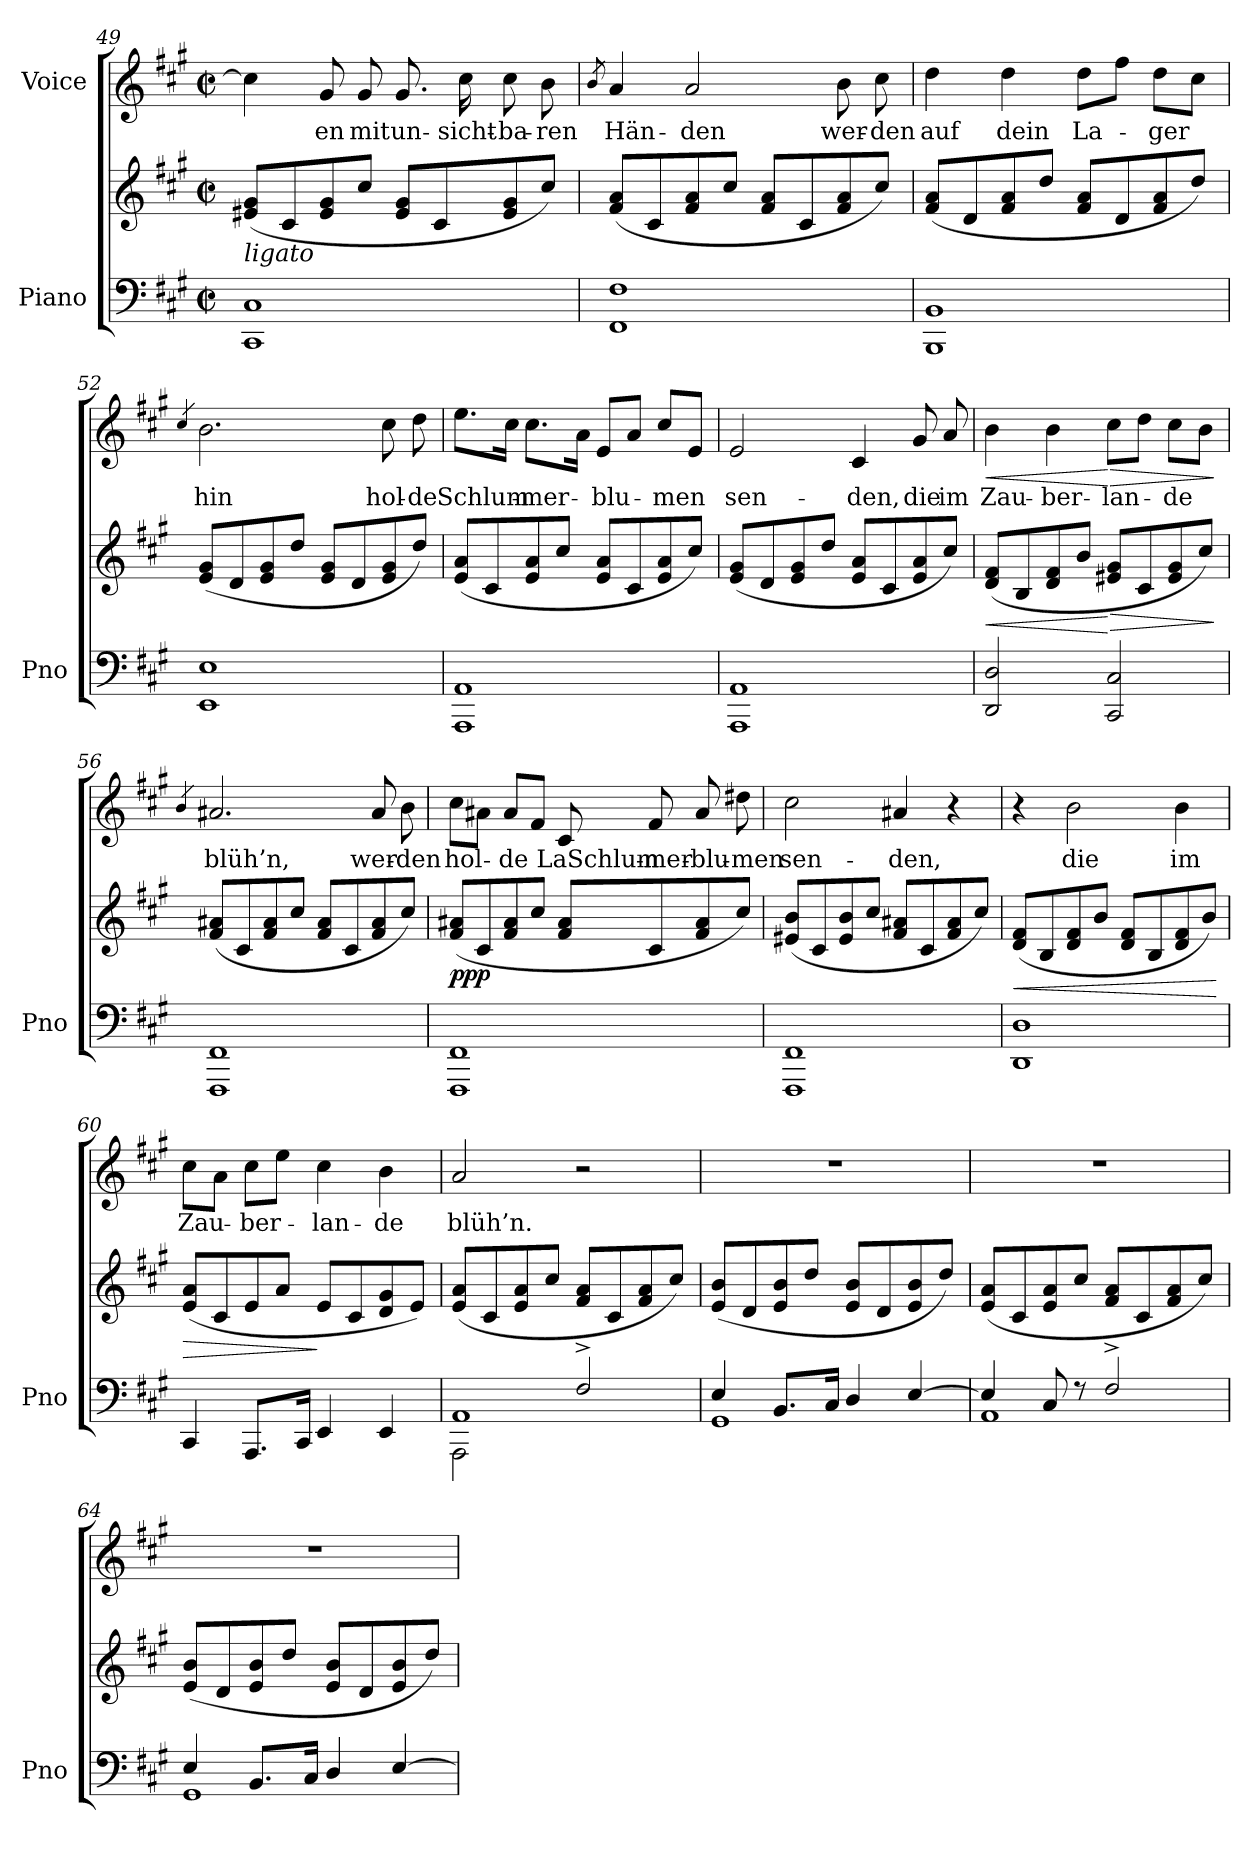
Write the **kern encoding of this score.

**kern	**kern	**dynam	**kern	**text	**dynam
*part2	*part2	*part2	*part1	*part1	*part1
*staff3	*staff2	*staff2/3	*staff1	*staff1	*staff1
*I"Piano	*	*	*I"Voice	*	*
*I'Pno	*	*	*	*	*
*clefF4	*clefG2	*	*clefG2	*	*
*k[f#c#g#]	*k[f#c#g#]	*	*k[f#c#g#]	*	*
*M2/2	*M2/2	*	*M2/2	*	*
*met(c|)	*met(c|)	*	*met(c|)	*	*
=49	=49	=49	=49	=49	=49
!	!LO:TX:b:i:t=ligato	!	!	!	!
1CC# 1C#	(8e#X/ 8g#/L	.	4cc#\]	.	.
.	8c#/	.	.	.	.
!	!	!	!	!LO:LY:b	!
.	8e#/ 8g#/	.	8g#/	-en	.
!	!	!	!	!LO:LY:b	!
.	8cc#/J	.	8g#/	mit	.
!	!	!	!	!LO:LY:b	!
.	8e#/ 8g#/L	.	8.g#/	un-	.
.	8c#/	.	.	.	.
!	!	!	!	!LO:LY:b	!
.	.	.	16cc#\	-sicht-	.
!	!	!	!	!LO:LY:b	!
.	8e#/ 8g#/	.	8cc#\	-ba-	.
!	!	!	!	!LO:LY:b	!
.	8cc#/J)	.	8b\	-ren	.
=50	=50	=50	=50	=50	=50
.	.	.	8qb/	.	.
!	!	!	!	!LO:LY:b	!
1FF# 1F#	(8f#/ 8a/L	.	4a/	Hän-	.
.	8c#/	.	.	.	.
!	!	!	!	!LO:LY:b	!
.	8f#/ 8a/	.	2a/	-den	.
.	8cc#/J	.	.	.	.
.	8f#/ 8a/L	.	.	.	.
.	8c#/	.	.	.	.
!	!	!	!	!LO:LY:b	!
.	8f#/ 8a/	.	8b\	wer-	.
!	!	!	!	!LO:LY:b	!
.	8cc#/J)	.	8cc#\	-den	.
=51	=51	=51	=51	=51	=51
!	!	!	!	!LO:LY:b	!
1BBB 1BB	(8f#/ 8a/L	.	4dd\	auf	.
.	8d/	.	.	.	.
!	!	!	!	!LO:LY:b	!
.	8f#/ 8a/	.	4dd\	dein	.
.	8dd/J	.	.	.	.
!	!	!	!	!LO:LY:b	!
.	8f#/ 8a/L	.	8dd\L	La-	.
.	8d/	.	8ff#\J	.	.
!	!	!	!	!LO:LY:b	!
.	8f#/ 8a/	.	8dd\L	-ger	.
.	8dd/J)	.	8cc#\J	.	.
!!LO:LB:g=z
=52	=52	=52	=52	=52	=52
.	.	.	4qcc#/	.	.
!	!	!	!	!LO:LY:b	!
1EE 1E	(8e/ 8g#/L	.	2.b\	hin	.
.	8d/	.	.	.	.
.	8e/ 8g#/	.	.	.	.
.	8dd/J	.	.	.	.
.	8e/ 8g#/L	.	.	.	.
.	8d/	.	.	.	.
!	!	!	!	!LO:LY:b	!
.	8e/ 8g#/	.	8cc#\	hol-	.
!	!	!	!	!LO:LY:b	!
.	8dd/J)	.	8dd\	-de	.
=53	=53	=53	=53	=53	=53
!	!	!	!	!LO:LY:b	!
1AAA 1AA	(8e/ 8a/L	.	8.ee\L	Schlum-	.
.	8c#/	.	.	.	.
.	.	.	16cc#\Jk	.	.
!	!	!	!	!LO:LY:b	!
.	8e/ 8a/	.	8.cc#\L	-mer-	.
.	8cc#/J	.	.	.	.
.	.	.	16a\Jk	.	.
!	!	!	!	!LO:LY:b	!
.	8e/ 8a/L	.	8e/L	-blu-	.
.	8c#/	.	8a/J	.	.
!	!	!	!	!LO:LY:b	!
.	8e/ 8a/	.	8cc#/L	-men	.
.	8cc#/J)	.	8e/J	.	.
=54	=54	=54	=54	=54	=54
!	!	!	!	!LO:LY:b	!
1AAA 1AA	(8e/ 8g#/L	.	2e/	sen-	.
.	8d/	.	.	.	.
.	8e/ 8g#/	.	.	.	.
.	8dd/J	.	.	.	.
!	!	!	!	!LO:LY:b	!
.	8e/ 8a/L	.	4c#/	-den,	.
.	8c#/	.	.	.	.
!	!	!	!	!LO:LY:b	!
.	8e/ 8a/	.	8g#/	die	.
!	!	!	!	!LO:LY:b	!
.	8cc#/J)	.	8a/	im	.
=55	=55	=55	=55	=55	=55
!	!	!LO:HP:b	!	!LO:LY:b	!LO:HP:b
2DD/ 2D/	(8d/ 8f#/L	<	4b\	Zau-	<
.	8B/	.	.	.	.
!	!	!	!	!LO:LY:b	!
.	8d/ 8f#/	.	4b\	ber-	.
.	8b/J	.	.	.	.
!	!	!LO:HP:n=1:b	!	!LO:LY:b	!LO:HP:n=1:b
2CC#/ 2C#/	8e#X/ 8g#/L	[ >	8cc#\L	-lan-	[ >
.	8c#/	.	8dd\J	.	.
!	!	!	!	!LO:LY:b	!
.	8e#/ 8g#/	.	8cc#\L	-de	.
.	8cc#/J)	.	8b\J	.	.
.	.	]	.	.	]
!!LO:LB:g=z
=56	=56	=56	=56	=56	=56
.	.	.	4qb/	.	.
!	!	!	!	!LO:LY:b	!
1FFF# 1FF#	(8f#/ 8a#X/L	.	2.a#X/	blüh’n,	.
.	8c#/	.	.	.	.
.	8f#/ 8a#/	.	.	.	.
.	8cc#/J	.	.	.	.
.	8f#/ 8a#/L	.	.	.	.
.	8c#/	.	.	.	.
!	!	!	!	!LO:LY:b	!
.	8f#/ 8a#/	.	8a#/	wer-	.
!	!	!	!	!LO:LY:b	!
.	8cc#/J)	.	8b\	-den	.
=57	=57	=57	=57	=57	=57
!	!	!LO:DY:b	!	!LO:LY:b	!
1FFF# 1FF#	(8f#/ 8a#X/L	ppp	8cc#\L	hol-	.
.	8c#/	.	8a#X\J	.	.
!	!	!	!	!LO:LY:b	!
.	8f#/ 8a#/	.	8a#/L	-de	.
.	8cc#/J	.	8f#/J	.	.
!	!	!	!	!LO:LY:b	!
.	8f#/ 8a#/L	.	8c#/	LaSchlum-	.
!	!	!	!	!LO:LY:b	!
.	8c#/	.	8f#/	-mer-	.
!	!	!	!	!LO:LY:b	!
.	8f#/ 8a#/	.	8a#/	-blu-	.
!	!	!	!	!LO:LY:b	!
.	8cc#/J)	.	8dd#X\	-men	.
=58	=58	=58	=58	=58	=58
!	!	!	!	!LO:LY:b	!
1FFF# 1FF#	(8e#X/ 8b/L	.	2cc#\	sen-	.
.	8c#/	.	.	.	.
.	8e#/ 8b/	.	.	.	.
.	8cc#/J	.	.	.	.
!	!	!	!	!LO:LY:b	!
.	8f#/ 8a#X/L	.	4a#X/	-den,	.
.	8c#/	.	.	.	.
.	8f#/ 8a#/	.	4r	.	.
.	8cc#/J)	.	.	.	.
=59	=59	=59	=59	=59	=59
!	!	!LO:HP:b	!	!	!
1DD 1D	(8d/ 8f#/L	<	4r	.	.
.	8B/	.	.	.	.
!	!	!	!	!LO:LY:b	!
.	8d/ 8f#/	.	2b\	die	.
.	8b/J	.	.	.	.
.	8d/ 8f#/L	.	.	.	.
.	8B/	.	.	.	.
!	!	!	!	!LO:LY:b	!
.	8d/ 8f#/	.	4b\	im	.
.	8b/J)	.	.	.	.
.	.	[	.	.	.
!!LO:LB:g=z
=60	=60	=60	=60	=60	=60
!	!	!LO:HP:b	!	!LO:LY:b	!
4CC#/	(8e/ 8a/L	>	8cc#\L	Zau-	.
.	8c#/	.	8a\J	.	.
!	!	!	!	!LO:LY:b	!
8.AAA/L	8e/	.	8cc#\L	-ber-	.
.	8a/J	.	8ee\J	.	.
16CC#/Jk	.	.	.	.	.
!	!	!	!	!LO:LY:b	!
4EE/	8e/L	]	4cc#\	-lan-	.
.	8c#/	.	.	.	.
!	!	!	!	!LO:LY:b	!
4EE/	8d/ 8g#/	.	4b\	de	.
.	8e/J)	.	.	.	.
!!LO:PB:g=z
=61	=61	=61	=61	=61	=61
*^	*	*	*	*	*
!	!	!	!	!	!LO:LY:b	!
2AAA\	1AA	(8e/ 8a/L	.	2a/	blüh’n.	.
.	.	8c#/	.	.	.	.
.	.	8e/ 8a/	.	.	.	.
.	.	8cc#/J	.	.	.	.
2F#^/	.	8f#/ 8a/L	.	2r	.	.
.	.	8c#/	.	.	.	.
.	.	8f#/ 8a/	.	.	.	.
.	.	8cc#/J)	.	.	.	.
=62	=62	=62	=62	=62	=62	=62
4E/	1GG#	(8e/ 8b/L	.	1r	.	.
.	.	8d/	.	.	.	.
8.BB/L	.	8e/ 8b/	.	.	.	.
.	.	8dd/J	.	.	.	.
16C#/Jk	.	.	.	.	.	.
4D/	.	8e/ 8b/L	.	.	.	.
.	.	8d/	.	.	.	.
[4E/	.	8e/ 8b/	.	.	.	.
.	.	8dd/J)	.	.	.	.
=63	=63	=63	=63	=63	=63	=63
4E/]	1AA	(8e/ 8a/L	.	1r	.	.
.	.	8c#/	.	.	.	.
8C#/	.	8e/ 8a/	.	.	.	.
8r	.	8cc#/J	.	.	.	.
2F#^/	.	8f#/ 8a/L	.	.	.	.
.	.	8c#/	.	.	.	.
.	.	8f#/ 8a/	.	.	.	.
.	.	8cc#/J)	.	.	.	.
=64	=64	=64	=64	=64	=64	=64
4E/	1GG#	(8e/ 8b/L	.	1r	.	.
.	.	8d/	.	.	.	.
8.BB/L	.	8e/ 8b/	.	.	.	.
.	.	8dd/J	.	.	.	.
16C#/Jk	.	.	.	.	.	.
4D/	.	8e/ 8b/L	.	.	.	.
.	.	8d/	.	.	.	.
[4E/	.	8e/ 8b/	.	.	.	.
.	.	8dd/J)	.	.	.	.
*v	*v	*	*	*	*	*
=	=	=	=	=	=
*-	*-	*-	*-	*-	*-
